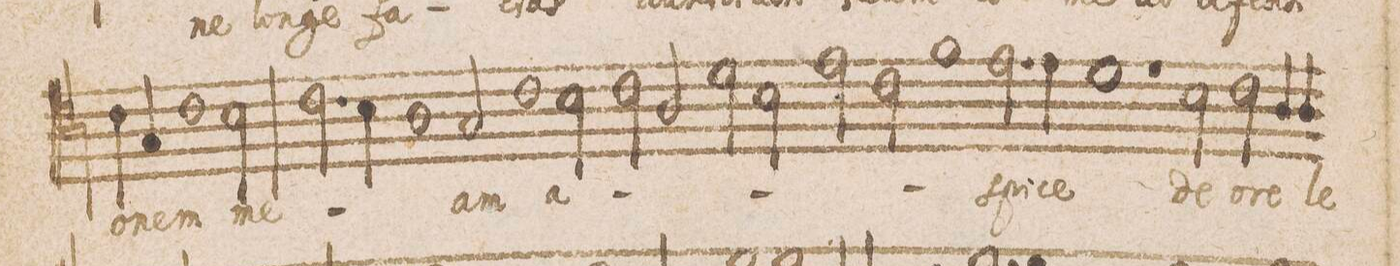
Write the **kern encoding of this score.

**kern	**text
*I"Tenore.	*
*clefC4	*
*k[]	*
*met(C|)	*
*M2/1	*
4c\	-o-
4G/	.
1c	-nem
2B\	me-
=12-	=12-
2.c\	.
4B\	.
1A	.
=13-	=13-
2G/	-am
1c	a-
2B\	.
=14-	=14-
2c\	.
2A/	.
2d\	.
2B\	.
=15-	=15-
2e\	.
2c\	.
1f	.
=16-	=16-
2.e\	-spi-
4e\	-ce
1d	.
=17-	=17-
1re	.
2B\	de
2c\	o-
=18-	=18-
4A/	-re
4A/	le-
*-	*-
